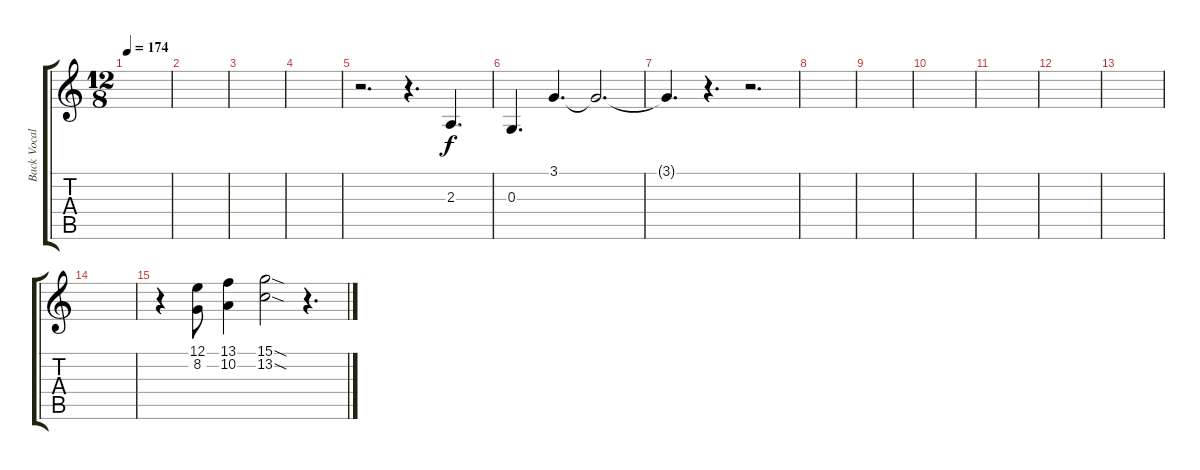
\track ("Back Vocals" "Back Vocal") {instrument sopranosax}
\staff {score tabs}
\tuning (E4 B3 G3 D3 A2 E2) {hide}
\ts (12 8)
\tempo 174
\clef g2
\ks c
|
|
|
|
r.2{d} r.4{d} 2.3.4{d} |
0.3.4{d} 3.1.4{d} 3.1{t}.2{d} |
3.1{t}.4{d} r.4{d} r.2{d} |
|
|
|
|
|
|
|
r.4 (12.1 8.2).8 (13.1 10.2).4 (15.1{sod} 13.2{sod}).2 r.4{d}
